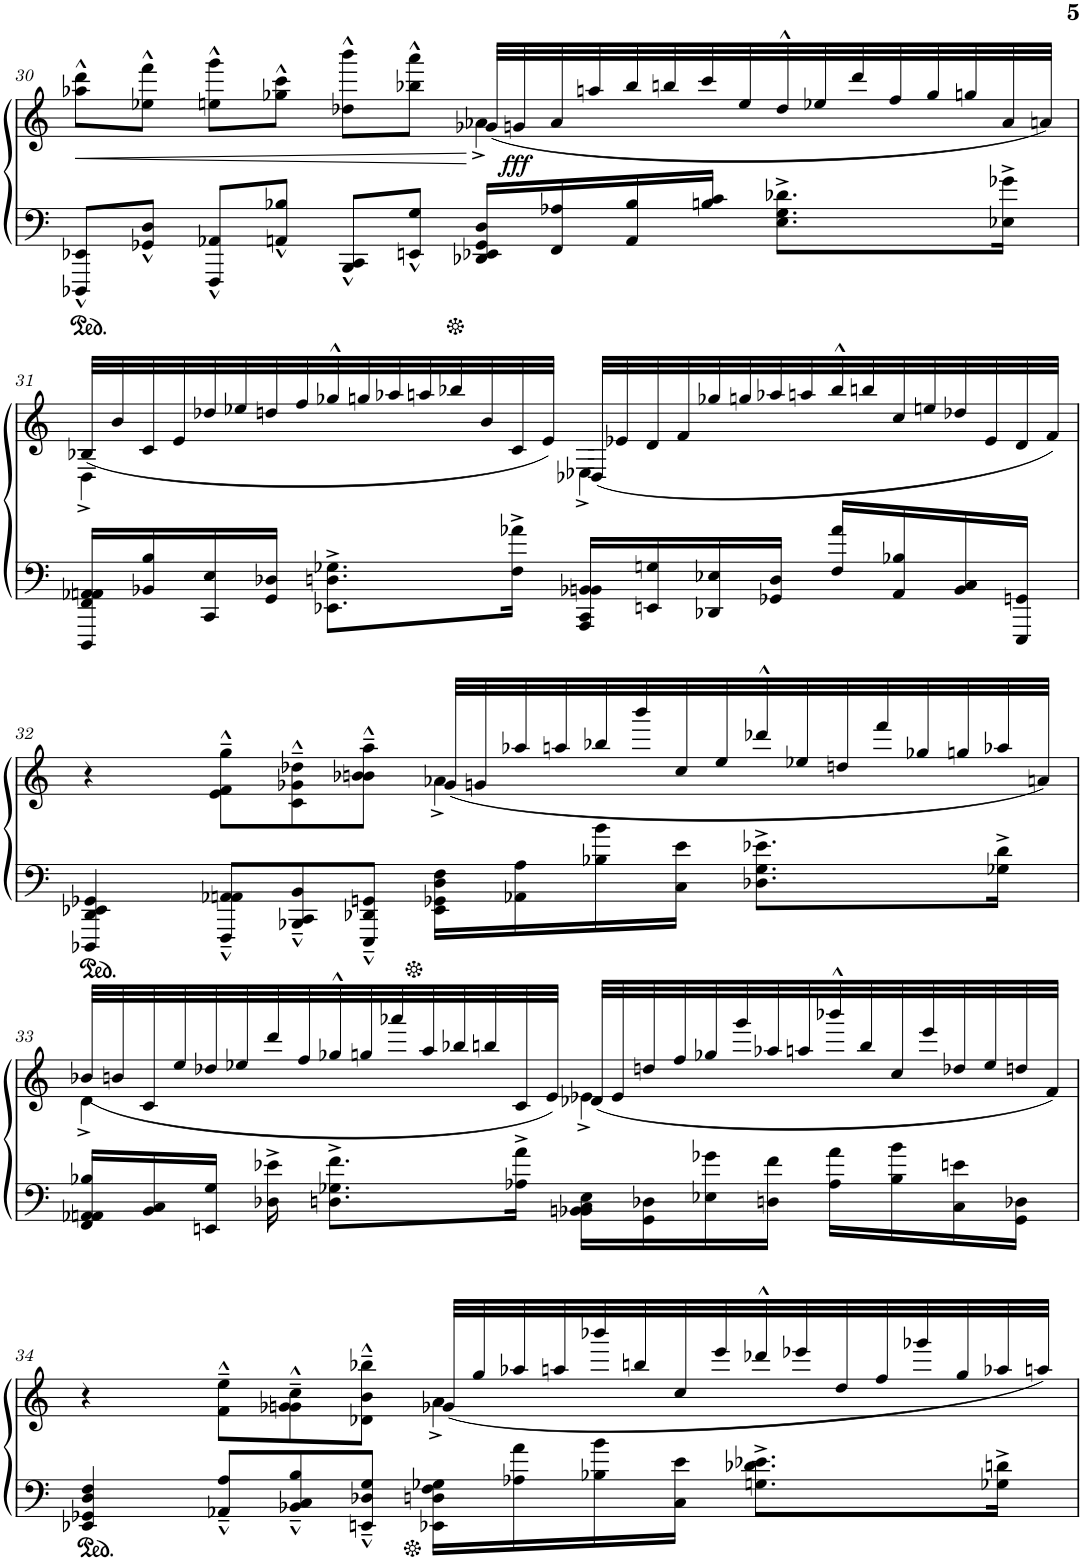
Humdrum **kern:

**kern	**kern	**dynam
*part1	*part1	*part1
*staff2	*staff1	*staff1/2
*I"Grand Piano	*	*
*I'Pno.	*	*
!!LO:PB:g=z
*clefF4	*clefG2	*
*k[]	*k[]	*
*M4/4	*M4/4	*
=30	=30	=30
!	!	!LO:HP:b
*	*^	*
12DDD-X/^^ 12EE-X/^^L	12aa-X\^^ 12ddd\^^L	2ryy	<
12GG-X/^^ 12D/^^J	12ee-X\^^ 12fff\^^J	.	.
12FFF/^^ 12AA-X/^^L	12een\^^ 12ggg\^^L	.	.
12AAn/^^ 12B-X/^^J	12gg-X\^^ 12ccc\^^J	.	.
12BBB/^^ 12CC/^^L	12dd-X\^^ 12bbb\^^L	.	.
12EEn/^^ 12G/^^J	12bb-X\^^ 12aaa\^^J	.	.
16DD-X/ 16EE-X/ 16GG-/ 16D/LL	4a-X^\	(32g-X/LLL	[
!	!	!	!LO:DY:b
.	.	32gn/	fff
16FF/ 16A-X/	.	32a-/	.
.	.	32aan/	.
16AA/ 16B-/	.	32bb-/	.
.	.	32bbn/	.
16Bn/ 16c/JJ	.	32ccc/	.
.	.	32ee/	.
8.E\^ 8.G\^ 8.d-X\^L	4ryy	32dd-^^/	.
.	.	32ee-X/	.
.	.	32ddd/	.
.	.	32ff/	.
.	.	32gg-/	.
.	.	32ggn/	.
16E-X\^ 16g-X\^Jk	.	32a-/	.
.	.	32an/JJJ)	.
!!LO:LB:g=z	!!
=31	=31	=31	=31
16DDD/ 16FF/ 16AA-X/ 16AAn/LL	4D^\	(32B-X/LLL	.
.	.	32b/	.
16BB-X/ 16B/	.	32c/	.
.	.	32e/	.
16CC/ 16E/	.	32dd-X/	.
.	.	32ee-X/	.
16GG/ 16D-X/JJ	.	32ddn/	.
.	.	32ff/	.
8.EE-X\^ 8.Dn\^ 8.G-X\^L	4ryy	32gg-X^^/	.
.	.	32ggn/	.
.	.	32aa-X/	.
.	.	32aan/	.
.	.	32bb-X/	.
.	.	32b/	.
16F\^ 16a-X\^Jk	.	32c/	.
.	.	32e/JJJ)	.
16AAA/ 16CC/ 16BB-X/ 16BBn/LL	4E-X^\	(32D-X/LLL	.
.	.	32e-X/	.
16EEn/ 16Gn/	.	32d/	.
.	.	32f/	.
16DD-X/ 16E-X/	.	32gg-X/	.
.	.	32ggn/	.
16GG-X/ 16D/JJ	.	32aa-X/	.
.	.	32aan/	.
16F/ 16a-/LL	4ryy	32bb-^^/	.
.	.	32bbn/	.
16AA/ 16B-X/	.	32cc/	.
.	.	32een/	.
16BB/ 16C/	.	32dd-X/	.
.	.	32e-/	.
16EEE/ 16GGn/JJ	.	32d/	.
.	.	32f/JJJ)	.
!!LO:LB:g=z	!!
=32	=32	=32	=32
4DDD-X/ 4DD/ 4EE-X/ 4GG-X/	4r	2ryy	.
*Xbrackettup	*Xbrackettup	*	*
12FFF/~^^ 12AA-X/~^^ 12AAn/~^^L	12e\~^^ 12f\~^^ 12gg\~^^L	.	.
12BBB-X/~^^ 12CC/~^^ 12BB/~^^	12c\~^^ 12g-X\~^^ 12dd-X\~^^	.	.
12EEE/~^^ 12DD-X/~^^ 12GGn/~^^J	12b-X\~^^ 12bn\~^^ 12aa\~^^J	.	.
16EE-\ 16GG-X\ 16D\ 16F\LL	4a-X^\	(32g-/LLL	.
.	.	32gn/	.
16AA-X\ 16A\	.	32aa-X/	.
.	.	32aan/	.
16B-X\ 16b\	.	32bb-X/	.
.	.	32bbb/	.
16C\ 16e\JJ	.	32cc/	.
.	.	32ee/	.
8.D-X\^ 8.G\^ 8.e-X\^L	4ryy	32ddd-X^^/	.
.	.	32ee-X/	.
.	.	32ddn/	.
.	.	32fff/	.
.	.	32gg-X/	.
.	.	32ggn/	.
16G-X\^ 16d\^Jk	.	32aa-X/	.
.	.	32an/JJJ)	.
!!LO:LB:g=z	!!
=33	=33	=33	=33
16FF/ 16AA-X/ 16AAn/ 16B-X/LL	4d^\	(32b-X/LLL	.
.	.	32bn/	.
16BB/ 16C/	.	32c/	.
.	.	32ee/	.
16EEn/ 16G/JJ	.	32dd-X/	.
.	.	32ee-X/	.
16D-X\^ 16e-X\^	.	32ddd/	.
.	.	32ff/	.
8.Dn\^ 8.G-X\^ 8.f\^L	4ryy	32gg-X^^/	.
.	.	32ggn/	.
.	.	32aaa-X/	.
.	.	32aa/	.
.	.	32bb-X/	.
.	.	32bbn/	.
16A-X\^ 16a\^Jk	.	32c/	.
.	.	32e/JJJ)	.
16BB-X\ 16BBn\ 16C\ 16E\LL	4e-X^\	(32d-X/LLL	.
.	.	32e-/	.
16GG\ 16D-X\	.	32ddn/	.
.	.	32ff/	.
16E-X\ 16g-X\	.	32gg-X/	.
.	.	32ggg/	.
16Dn\ 16f\JJ	.	32aa-X/	.
.	.	32aan/	.
16A-\ 16a\LL	4ryy	32bbb-X^^/	.
.	.	32bb/	.
16B-\ 16b\	.	32cc/	.
.	.	32eee/	.
16C\ 16en\	.	32dd-X/	.
.	.	32ee-/	.
16GG\ 16D-X\JJ	.	32ddn/	.
.	.	32f/JJJ)	.
!!LO:LB:g=z	!!
=34	=34	=34	=34
4EE-X/ 4GG-X/ 4D/ 4F/	4r	2ryy	.
12AA-X/~^^ 12A/~^^L	12f\~^^ 12ee\~^^L	.	.
12BB-X/~^^ 12C/~^^ 12B/~^^	12g-X\~^^ 12gn\~^^ 12cc\~^^	.	.
12EEn/~^^ 12D-X/~^^ 12G/~^^J	12d-X\~^^ 12b\~^^ 12bb-X\~^^J	.	.
16EE-X\ 16Dn\ 16F\ 16G-X\LL	4a^\	(32g-X/LLL	.
.	.	32gg/	.
16A-X\ 16a\	.	32aa-X/	.
.	.	32aan/	.
16B-X\ 16b\	.	32bbb-X/	.
.	.	32bbn/	.
16C\ 16e\JJ	.	32cc/	.
.	.	32eee/	.
8.Gn\^ 8.d-X\^ 8.e-X\^L	4ryy	32ddd-X^^/	.
.	.	32eee-X/	.
.	.	32dd/	.
.	.	32ff/	.
.	.	32ggg-X/	.
.	.	32gg/	.
16G-X\^ 16dn\^Jk	.	32aa-X/	.
.	.	32aan/JJJ)	.
*	*v	*v	*
=	=	=
*-	*-	*-
